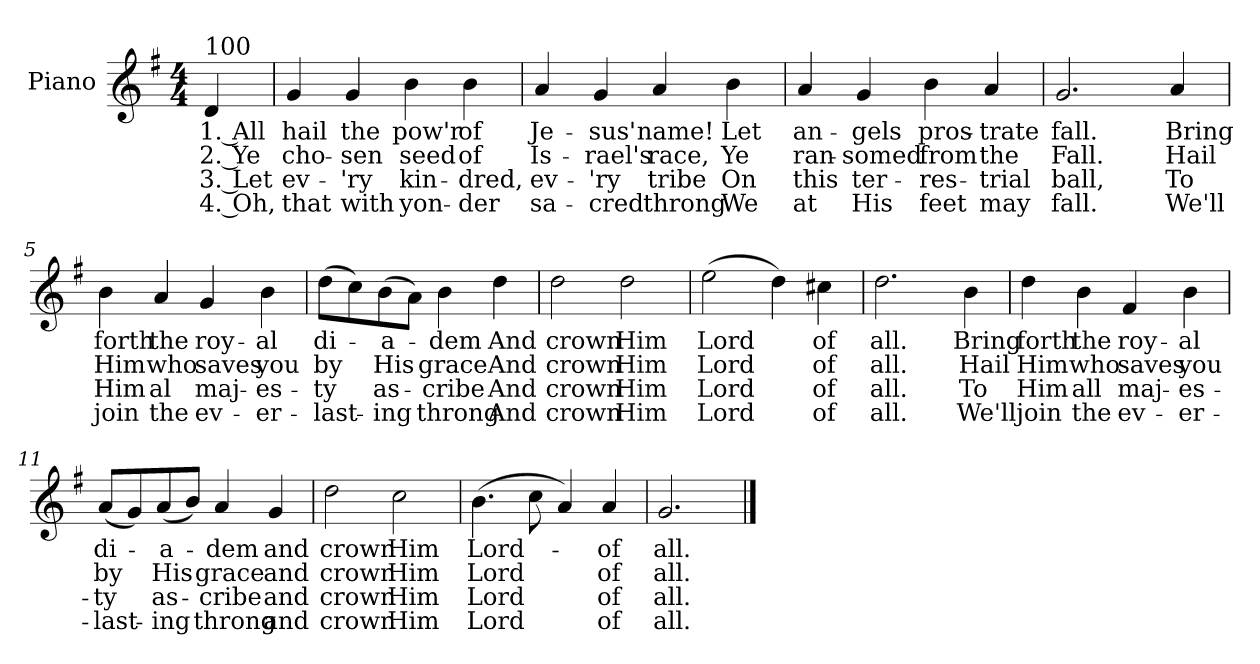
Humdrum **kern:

**kern	**text	**text	**text	**text
*part1	*part1	*part1	*part1	*part1
*staff1	*staff1	*staff1	*staff1	*staff1
*I"Piano	*	*	*	*
*I'Pno	*	*	*	*
*clefG2	*	*	*	*
*k[f#]	*	*	*	*
*G:	*	*	*	*
*M4/4	*	*	*	*
=	=	=	=	=
!LO:TX:a:t=100	!	!	!	!
4d/	1. All	2. Ye	3. Let	4. Oh,
=1	=1	=1	=1	=1
4g/	hail	cho-	ev-	that
4g/	the	-sen	-'ry	with
4b\	pow'r	seed	kin-	yon-
4b\	of	of	-dred,	-der
=2	=2	=2	=2	=2
4a/	Je-	Is-	ev-	sa-
4g/	-sus'	-rael's	-'ry	-cred
4a/	name!	race,	tribe	throng
4b\	Let	Ye	On	We
=3	=3	=3	=3	=3
4a/	an-	ran-	this	at
4g/	-gels	-somed	ter-	His
4b\	pros-	from	-res-	feet
4a/	-trate	the	-trial	may
!!LO:LB:g=z
=4	=4	=4	=4	=4
2.g/	fall.	Fall.	ball,	fall.
4a/	Bring	Hail	To	We'll
=5	=5	=5	=5	=5
4b\	forth	Him	Him	join
4a/	the	who	al	the
4g/	roy-	saves	maj-	ev-
4b\	-al	you	-es-	-er-
=6	=6	=6	=6	=6
(8dd\L	di-	by	-ty	-last-
8cc\)	.	.	.	.
(8b\	-a-	His	as-	-ing
8a\J)	.	.	.	.
4b\	-dem	grace	-cribe	throng
4dd\	And	And	And	And
=7	=7	=7	=7	=7
2dd\	crown	crown	crown	crown
2dd\	Him	Him	Him	Him
!!LO:LB:g=z
=8	=8	=8	=8	=8
(2ee\	Lord	Lord	Lord	Lord
4dd\)	.	.	.	.
4cc#X\	of	of	of	of
=9	=9	=9	=9	=9
2.dd\	all.	all.	all.	all.
4b\	Bring	Hail	To	We'll
=10	=10	=10	=10	=10
4dd\	forth	Him	Him	join
4b\	the	who	all	the
4f#/	roy-	saves	maj-	ev-
4b\	-al	you	-es-	-er-
=11	=11	=11	=11	=11
(8a/L	di-	by	-ty	-last-
8g/)	.	.	.	.
(8a/	-a-	His	as-	-ing
8b/J)	.	.	.	.
4a/	-dem	grace	-cribe	throng
4g/	and	and	and	and
!!LO:LB:g=z
=12	=12	=12	=12	=12
2dd\	crown	crown	crown	crown
2cc\	Him	Him	Him	Him
=13	=13	=13	=13	=13
(4.b\	Lord-	Lord	Lord	Lord
8cc\	.	.	.	.
4a/)	.	.	.	.
4a/	-of	of	of	of
=14	=14	=14	=14	=14
2.g/	all.	all.	all.	all.
==	==	==	==	==
*-	*-	*-	*-	*-
